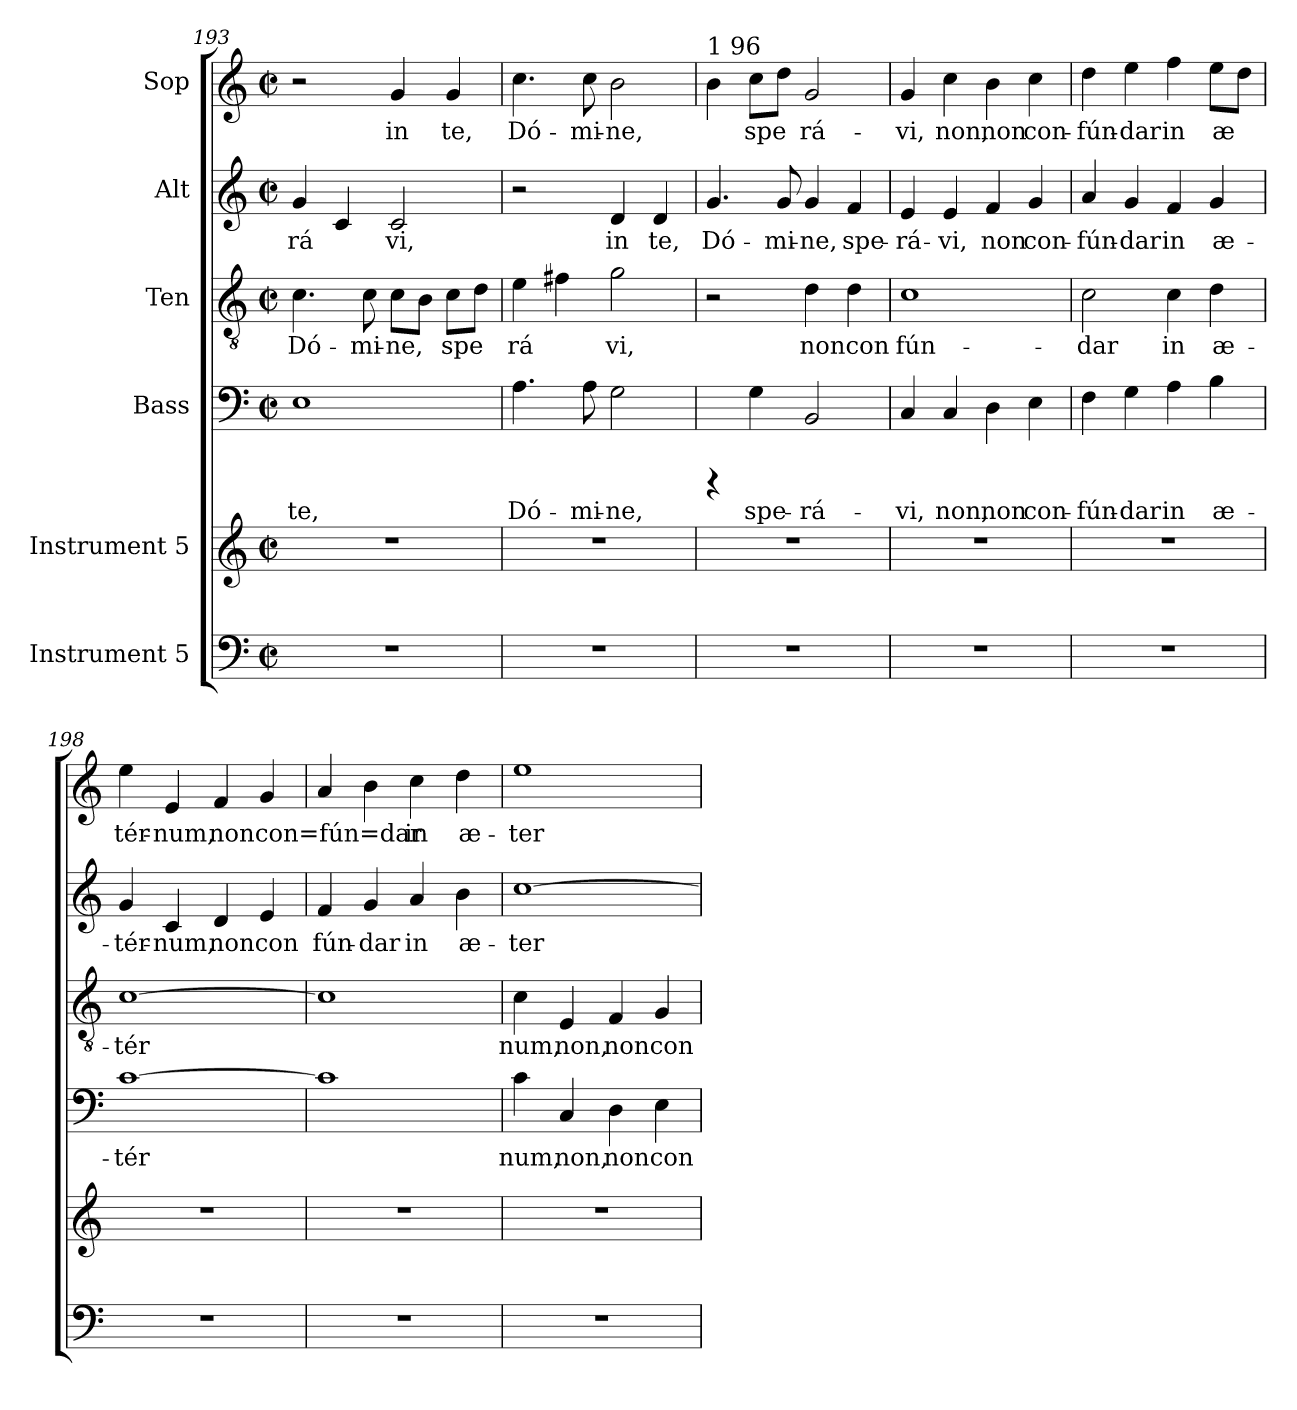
**kern	**kern	**kern	**text	**kern	**text	**kern	**text	**kern	**text
*part6	*part5	*part4	*part4	*part3	*part3	*part2	*part2	*part1	*part1
*staff6	*staff5	*staff4	*staff4	*staff3	*staff3	*staff2	*staff2	*staff1	*staff1
*I"Instrument 5	*I"Instrument 5	*I"Bass	*	*I"Ten	*	*I"Alt	*	*I"Sop	*
*clefF4	*clefG2	*clefF4	*	*clefGv2	*	*clefG2	*	*clefG2	*
*k[]	*k[]	*k[]	*	*k[]	*	*k[]	*	*k[]	*
*C:	*C:	*C:	*	*C:	*	*C:	*	*C:	*
*M2/2	*M2/2	*M2/2	*	*M2/2	*	*M2/2	*	*M2/2	*
*met(c|)	*met(c|)	*met(c|)	*	*met(c|)	*	*met(c|)	*	*met(c|)	*
=193	=193	=193	=193	=193	=193	=193	=193	=193	=193
!	!	!	!LO:LY:b:cj	!	!LO:LY:b:cj	!	!LO:LY:b:cj	!	!
1r	1r	1E	te,	4.c\	Dó-	4g/	-rá-	2r	.
!	!	!	!	!	!	!	!LO:LY:b:cj	!	!
.	.	.	.	.	.	4c/	--	.	.
!	!	!	!	!	!LO:LY:b:cj	!	!	!	!
.	.	.	.	8c\	-mi-	.	.	.	.
!	!	!	!	!	!LO:LY:b:cj	!	!LO:LY:b:cj	!	!LO:LY:b:cj
.	.	.	.	8c\L	-ne,	2c/	-vi,	4g/	in
!	!	!	!	!	!LO:LY:b:cj	!	!	!	!
.	.	.	.	8B\J	.	.	.	.	.
!	!	!	!	!	!LO:LY:b:cj	!	!	!	!LO:LY:b:cj
.	.	.	.	8c\L	spe-	.	.	4g/	te,
!	!	!	!	!	!LO:LY:b:cj	!	!	!	!
.	.	.	.	8d\J	--	.	.	.	.
=194	=194	=194	=194	=194	=194	=194	=194	=194	=194
!	!	!	!LO:LY:b:cj	!	!LO:LY:b:cj	!	!	!	!LO:LY:b:cj
1r	1r	4.A\	Dó-	4e\	-rá-	2r	.	4.cc\	Dó-
!	!	!	!	!	!LO:LY:b:cj	!	!	!	!
.	.	.	.	4f#X\	--	.	.	.	.
!	!	!	!LO:LY:b:cj	!	!	!	!	!	!LO:LY:b:cj
.	.	8A\	-mi-	.	.	.	.	8cc\	-mi-
!	!	!	!LO:LY:b:cj	!	!LO:LY:b:cj	!	!LO:LY:b:cj	!	!LO:LY:b:cj
.	.	2G\	-ne,	2g\	-vi,	4d/	in	2b\	-ne,
!	!	!	!	!	!	!	!LO:LY:b:cj	!	!
.	.	.	.	.	.	4d/	te,	.	.
!!LO:PB:g=z
=195	=195	=195	=195	=195	=195	=195	=195	=195	=195
!	!	!	!	!	!	!	!	!LO:TX:a:t=1 96	!
!	!	!	!	!	!	!	!LO:LY:b:cj	!	!LO:LY:b:cj
1r	1r	4rCCC	.	2r	.	4.g/	Dó-	4b\	.
!	!	!	!LO:LY:b:cj	!	!	!	!	!	!LO:LY:b:cj
.	.	4G\	spe-	.	.	.	.	8cc\L	spe-
!	!	!	!	!	!	!	!LO:LY:b:cj	!	!LO:LY:b:cj
.	.	.	.	.	.	8g/	-mi-	8dd\J	--
!	!	!	!LO:LY:b:cj	!	!LO:LY:b:cj	!	!LO:LY:b:cj	!	!LO:LY:b:cj
.	.	2BB/	-rá-	4d\	noncon-	4g/	-ne,	2g/	-rá-
!	!	!	!	!	!LO:LY:b:cj	!	!LO:LY:b:cj	!	!
.	.	.	.	4d\	--	4f/	spe-	.	.
=196	=196	=196	=196	=196	=196	=196	=196	=196	=196
!	!	!	!LO:LY:b:cj	!	!LO:LY:b:cj	!	!LO:LY:b:cj	!	!LO:LY:b:cj
1r	1r	4C/	-vi,	1c	-fún-	4e/	-rá-	4g/	-vi,
!	!	!	!LO:LY:b:cj	!	!	!	!LO:LY:b:cj	!	!LO:LY:b:cj
.	.	4C/	non,	.	.	4e/	-vi,	4cc\	non,
!	!	!	!LO:LY:b:cj	!	!	!	!LO:LY:b:cj	!	!LO:LY:b:cj
.	.	4D\	non	.	.	4f/	non	4b\	non
!	!	!	!LO:LY:b:cj	!	!	!	!LO:LY:b:cj	!	!LO:LY:b:cj
.	.	4E\	con-	.	.	4g/	con-	4cc\	con-
=197	=197	=197	=197	=197	=197	=197	=197	=197	=197
!	!	!	!LO:LY:b:cj	!	!LO:LY:b:cj	!	!LO:LY:b:cj	!	!LO:LY:b:cj
1r	1r	4F\	-fún-	2c\	-dar	4a/	-fún-	4dd\	-fún-
!	!	!	!LO:LY:b:cj	!	!	!	!LO:LY:b:cj	!	!LO:LY:b:cj
.	.	4G\	-dar	.	.	4g/	-dar	4ee\	-dar
!	!	!	!LO:LY:b:cj	!	!LO:LY:b:cj	!	!LO:LY:b:cj	!	!LO:LY:b:cj
.	.	4A\	in	4c\	in	4f/	in	4ff\	in
!	!	!	!LO:LY:b:cj	!	!LO:LY:b:cj	!	!LO:LY:b:cj	!	!LO:LY:b:cj
.	.	4B\	æ-	4d\	æ-	4g/	æ-	8ee\L	æ-
!	!	!	!	!	!	!	!	!	!LO:LY:b:cj
.	.	.	.	.	.	.	.	8dd\J	--
=198	=198	=198	=198	=198	=198	=198	=198	=198	=198
!	!	!	!LO:LY:b:cj	!	!LO:LY:b:cj	!	!LO:LY:b:cj	!	!LO:LY:b:cj
1r	1r	[>1c	-tér-	[>1c	-tér-	4g/	-tér-	4ee\	-tér-
!	!	!	!	!	!	!	!LO:LY:b:cj	!	!LO:LY:b:cj
.	.	.	.	.	.	4c/	-num,	4e/	-num,
!	!	!	!	!	!	!	!LO:LY:b:cj	!	!LO:LY:b:cj
.	.	.	.	.	.	4d/	noncon-	4f/	non
!	!	!	!	!	!	!	!LO:LY:b:cj	!	!LO:LY:b:cj
.	.	.	.	.	.	4e/	--	4g/	con=fún=dar
=199	=199	=199	=199	=199	=199	=199	=199	=199	=199
!	!	!	!LO:LY:b:cj	!	!LO:LY:b:cj	!	!LO:LY:b:cj	!	!LO:LY:b:cj
1r	1r	1c]	--	1c]	--	4f/	-fún-	4a/	.
!	!	!	!	!	!	!	!LO:LY:b:cj	!	!LO:LY:b:cj
.	.	.	.	.	.	4g/	-dar	4b\	.
!	!	!	!	!	!	!	!LO:LY:b:cj	!	!LO:LY:b:cj
.	.	.	.	.	.	4a/	in	4cc\	in
!	!	!	!	!	!	!	!LO:LY:b:cj	!	!LO:LY:b:cj
.	.	.	.	.	.	4b\	æ-	4dd\	æ-
!!LO:PB:g=z
=200	=200	=200	=200	=200	=200	=200	=200	=200	=200
!	!	!	!LO:LY:b:cj	!	!LO:LY:b:cj	!	!LO:LY:b:cj	!	!LO:LY:b:cj
1r	1r	4c\	-num,	4c\	-num,	[>1cc	-ter-	1ee	-ter-
!	!	!	!LO:LY:b:cj	!	!LO:LY:b:cj	!	!	!	!
.	.	4C/	non,	4E/	non,	.	.	.	.
!	!	!	!LO:LY:b:cj	!	!LO:LY:b:cj	!	!	!	!
.	.	4D\	non	4F/	non	.	.	.	.
!	!	!	!LO:LY:b:cj	!	!LO:LY:b:cj	!	!	!	!
.	.	4E\	con-	4G/	con-	.	.	.	.
=	=	=	=	=	=	=	=	=	=
*-	*-	*-	*-	*-	*-	*-	*-	*-	*-
